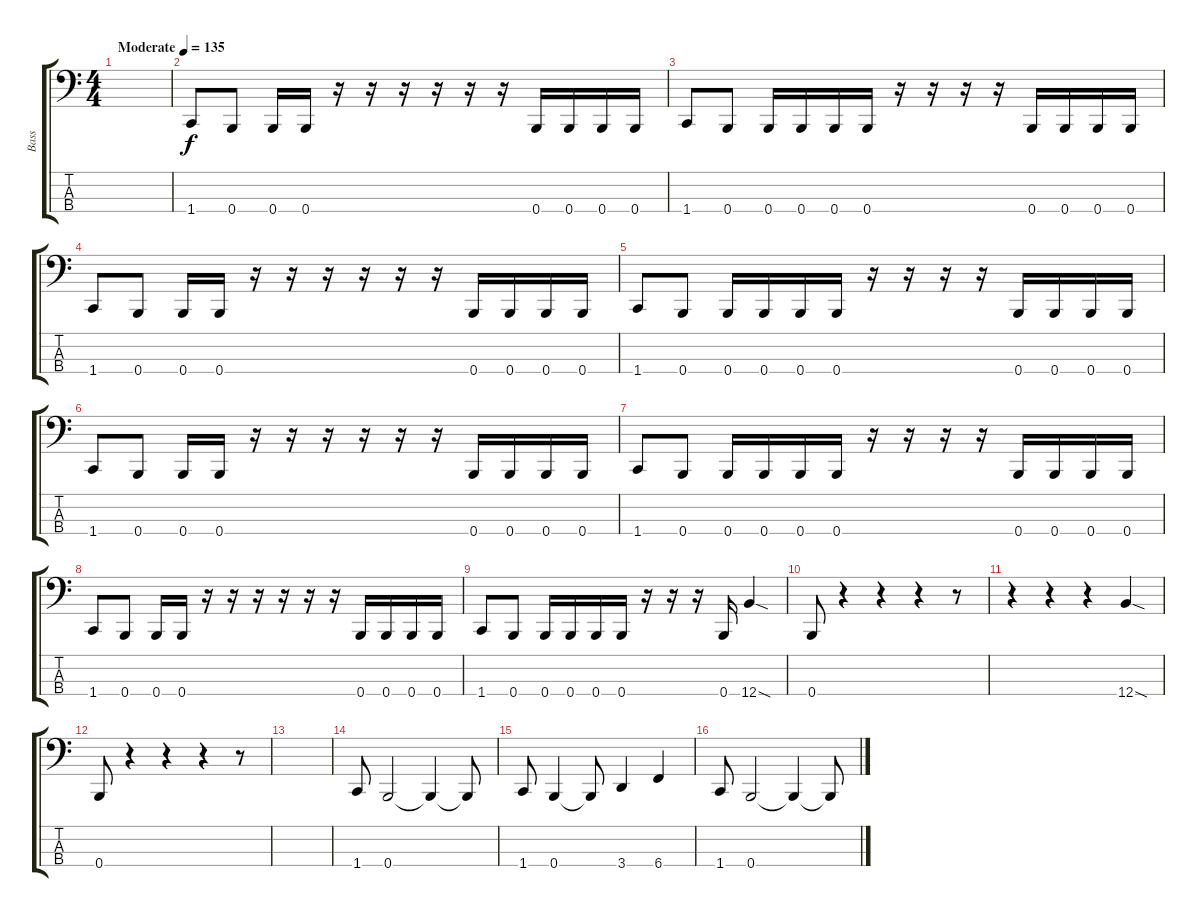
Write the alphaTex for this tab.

\track ("Bass" "Bass") {instrument electricbasspick}
\staff {score tabs}
\tuning (E2 B1 Gb1 B0) {hide}
\ts (4 4)
\tempo (135 "Moderate")
\clef f4
\ks c
|
1.4.8 0.4.8 0.4.16 0.4.16 r.16 r.16 r.16 r.16 r.16 r.16 0.4.16 0.4.16 0.4.16 0.4.16 |
1.4.8 0.4.8 0.4.16 0.4.16 0.4.16 0.4.16 r.16 r.16 r.16 r.16 0.4.16 0.4.16 0.4.16 0.4.16 |
1.4.8 0.4.8 0.4.16 0.4.16 r.16 r.16 r.16 r.16 r.16 r.16 0.4.16 0.4.16 0.4.16 0.4.16 |
1.4.8 0.4.8 0.4.16 0.4.16 0.4.16 0.4.16 r.16 r.16 r.16 r.16 0.4.16 0.4.16 0.4.16 0.4.16 |
1.4.8 0.4.8 0.4.16 0.4.16 r.16 r.16 r.16 r.16 r.16 r.16 0.4.16 0.4.16 0.4.16 0.4.16 |
1.4.8 0.4.8 0.4.16 0.4.16 0.4.16 0.4.16 r.16 r.16 r.16 r.16 0.4.16 0.4.16 0.4.16 0.4.16 |
1.4.8 0.4.8 0.4.16 0.4.16 r.16 r.16 r.16 r.16 r.16 r.16 0.4.16 0.4.16 0.4.16 0.4.16 |
1.4.8 0.4.8 0.4.16 0.4.16 0.4.16 0.4.16 r.16 r.16 r.16 0.4.16 12.4{sod}.4 |
0.4.8 r.4 r.4 r.4 r.8 |
r.4 r.4 r.4 12.4{sod}.4 |
0.4.8 r.4 r.4 r.4 r.8 |
|
1.4.8 0.4.2 0.4{t}.4 0.4{t}.8 |
1.4.8 0.4.4 0.4{t}.8 3.4.4 6.4.4 |
1.4.8 0.4.2 0.4{t}.4 0.4{t}.8
